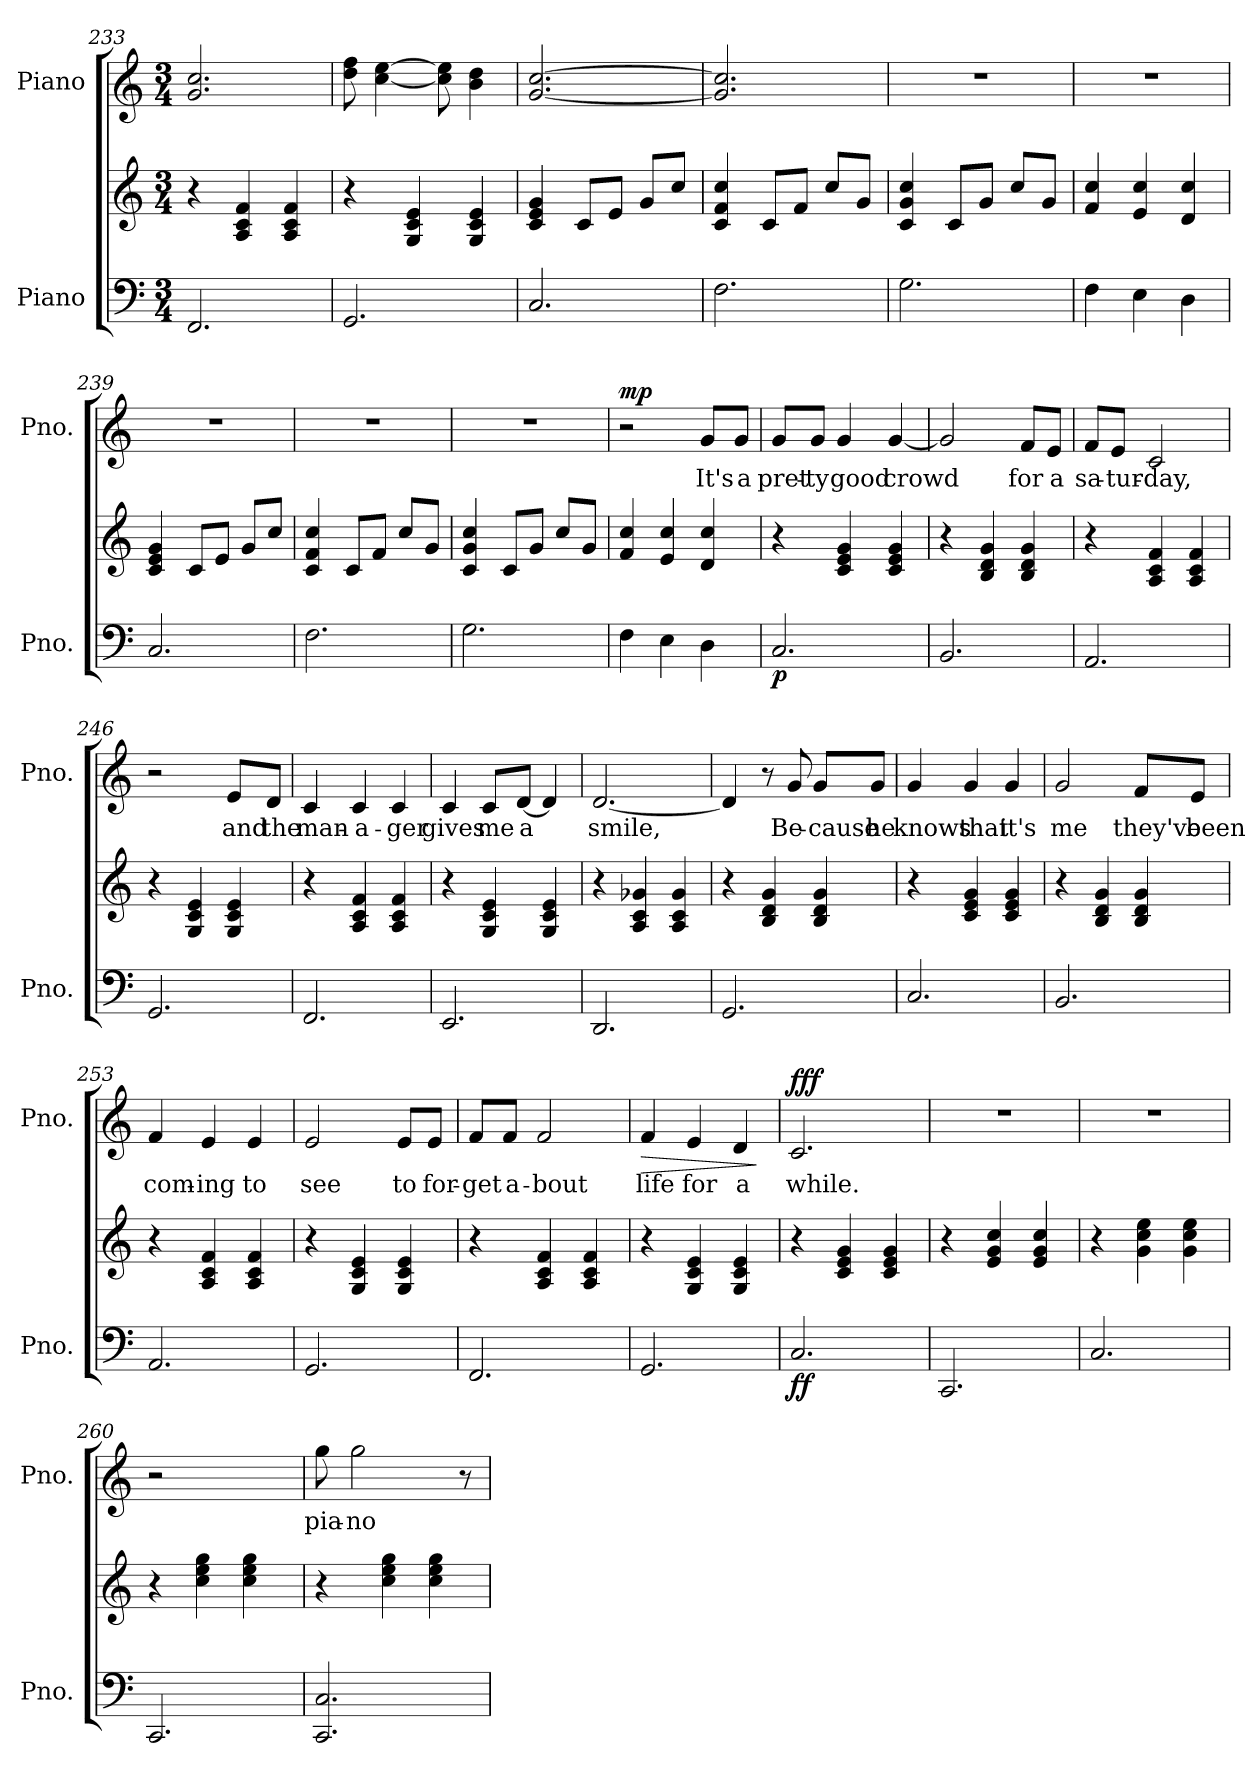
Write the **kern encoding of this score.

**kern	**kern	**dynam	**kern	**text	**dynam
*part2	*part2	*part2	*part1	*part1	*part1
*staff3	*staff2	*staff2/3	*staff1	*staff1	*staff1
*I"Piano	*	*	*I"Piano	*	*
*I'Pno.	*	*	*I'Pno.	*	*
*clefF4	*clefG2	*	*clefG2	*	*
*k[]	*k[]	*	*k[]	*	*
*M3/4	*M3/4	*	*M3/4	*	*
=233	=233	=233	=233	=233	=233
2.FF/	4r	.	2.g/ 2.cc/	.	.
.	4A/ 4c/ 4f/	.	.	.	.
.	4A/ 4c/ 4f/	.	.	.	.
=234	=234	=234	=234	=234	=234
2.GG/	4r	.	8dd\ 8ff\	.	.
.	.	.	[4cc\ [4ee\	.	.
.	4G/ 4c/ 4e/	.	.	.	.
.	.	.	8cc\] 8ee\]	.	.
.	4G/ 4c/ 4e/	.	4b\ 4dd\	.	.
=235	=235	=235	=235	=235	=235
2.C/	4c/ 4e/ 4g/	.	[2.g/ [2.cc/	.	.
.	8c/L	.	.	.	.
.	8e/J	.	.	.	.
.	8g/L	.	.	.	.
.	8cc/J	.	.	.	.
=236	=236	=236	=236	=236	=236
2.F\	4c/ 4f/ 4cc/	.	2.g/] 2.cc/]	.	.
.	8c/L	.	.	.	.
.	8f/J	.	.	.	.
.	8cc/L	.	.	.	.
.	8g/J	.	.	.	.
!!LO:LB:g=z
=237	=237	=237	=237	=237	=237
2.G\	4c/ 4g/ 4cc/	.	2.r	.	.
.	8c/L	.	.	.	.
.	8g/J	.	.	.	.
.	8cc/L	.	.	.	.
.	8g/J	.	.	.	.
=238	=238	=238	=238	=238	=238
4F\	4f/ 4cc/	.	2.r	.	.
4E\	4e/ 4cc/	.	.	.	.
4D\	4d/ 4cc/	.	.	.	.
=239	=239	=239	=239	=239	=239
2.C/	4c/ 4e/ 4g/	.	2.r	.	.
.	8c/L	.	.	.	.
.	8e/J	.	.	.	.
.	8g/L	.	.	.	.
.	8cc/J	.	.	.	.
=240	=240	=240	=240	=240	=240
2.F\	4c/ 4f/ 4cc/	.	2.r	.	.
.	8c/L	.	.	.	.
.	8f/J	.	.	.	.
.	8cc/L	.	.	.	.
.	8g/J	.	.	.	.
=241	=241	=241	=241	=241	=241
2.G\	4c/ 4g/ 4cc/	.	2.r	.	.
.	8c/L	.	.	.	.
.	8g/J	.	.	.	.
.	8cc/L	.	.	.	.
.	8g/J	.	.	.	.
=242	=242	=242	=242	=242	=242
!	!	!	!	!	!LO:DY:b
4F\	4f/ 4cc/	.	2r	.	mp
4E\	4e/ 4cc/	.	.	.	.
4D\	4d/ 4cc/	.	8g/L	It's	.
.	.	.	8g/J	a	.
=243	=243	=243	=243	=243	=243
!	!	!LO:DY:b=2	!	!	!
2.C/	4r	p	8g/L	pret-	.
.	.	.	8g/J	-ty	.
.	4c/ 4e/ 4g/	.	4g/	good	.
.	4c/ 4e/ 4g/	.	[4g/	crowd	.
!!LO:PB:g=z
=244	=244	=244	=244	=244	=244
2.BB/	4r	.	2g/]	.	.
.	4B/ 4d/ 4g/	.	.	.	.
.	4B/ 4d/ 4g/	.	8f/L	for	.
.	.	.	8e/J	a	.
=245	=245	=245	=245	=245	=245
2.AA/	4r	.	8f/L	sa-	.
.	.	.	8e/J	-tur-	.
.	4A/ 4c/ 4f/	.	2c/	-day,	.
.	4A/ 4c/ 4f/	.	.	.	.
=246	=246	=246	=246	=246	=246
2.GG/	4r	.	2r	.	.
.	4G/ 4c/ 4e/	.	.	.	.
.	4G/ 4c/ 4e/	.	8e/L	and	.
.	.	.	8d/J	the	.
=247	=247	=247	=247	=247	=247
2.FF/	4r	.	4c/	man-	.
.	4A/ 4c/ 4f/	.	4c/	-a-	.
.	4A/ 4c/ 4f/	.	4c/	ger	.
=248	=248	=248	=248	=248	=248
2.EE/	4r	.	4c/	gives	.
.	4G/ 4c/ 4e/	.	8c/L	me	.
.	.	.	[8d/J	a	.
.	4G/ 4c/ 4e/	.	4d/]	.	.
=249	=249	=249	=249	=249	=249
2.DD/	4r	.	[2.d/	smile,	.
.	4A/ 4c/ 4g-X/	.	.	.	.
.	4A/ 4c/ 4g-/	.	.	.	.
!!LO:LB:g=z
=250	=250	=250	=250	=250	=250
2.GG/	4r	.	4d/]	.	.
.	4B/ 4d/ 4g/	.	8r	.	.
.	.	.	8g/	Be-	.
.	4B/ 4d/ 4g/	.	8g/L	-cause	.
.	.	.	8g/J	he	.
=251	=251	=251	=251	=251	=251
2.C/	4r	.	4g/	knows	.
.	4c/ 4e/ 4g/	.	4g/	that	.
.	4c/ 4e/ 4g/	.	4g/	it's	.
=252	=252	=252	=252	=252	=252
2.BB/	4r	.	2g/	me	.
.	4B/ 4d/ 4g/	.	.	.	.
.	4B/ 4d/ 4g/	.	8f/L	they've	.
.	.	.	8e/J	been	.
=253	=253	=253	=253	=253	=253
2.AA/	4r	.	4f/	com-	.
.	4A/ 4c/ 4f/	.	4e/	-ing	.
.	4A/ 4c/ 4f/	.	4e/	to	.
=254	=254	=254	=254	=254	=254
2.GG/	4r	.	2e/	see	.
.	4G/ 4c/ 4e/	.	.	.	.
.	4G/ 4c/ 4e/	.	8e/L	to	.
.	.	.	8e/J	for-	.
=255	=255	=255	=255	=255	=255
2.FF/	4r	.	8f/L	-get	.
.	.	.	8f/J	a-	.
.	4A/ 4c/ 4f/	.	2f/	-bout	.
.	4A/ 4c/ 4f/	.	.	.	.
!!LO:LB:g=z
=256	=256	=256	=256	=256	=256
!	!	!	!	!	!LO:HP:b
2.GG/	4r	.	4f/	life	>
.	4G/ 4c/ 4e/	.	4e/	for	.
.	4G/ 4c/ 4e/	.	4d/	a	.
.	.	.	.	.	]
=257	=257	=257	=257	=257	=257
!	!	!LO:DY:b=2	!	!	!LO:DY:b
2.C/	4r	ff	2.c/	while.	fff
.	4c/ 4e/ 4g/	.	.	.	.
.	4c/ 4e/ 4g/	.	.	.	.
=258	=258	=258	=258	=258	=258
2.CC/	4r	.	2.r	.	.
.	4e/ 4g/ 4cc/	.	.	.	.
.	4e/ 4g/ 4cc/	.	.	.	.
=259	=259	=259	=259	=259	=259
2.C/	4r	.	2.r	.	.
.	4g\ 4cc\ 4ee\	.	.	.	.
.	4g\ 4cc\ 4ee\	.	.	.	.
=260	=260	=260	=260	=260	=260
2.CC/	4r	.	2r	.	.
.	4cc\ 4ee\ 4gg\	.	.	.	.
.	4cc\ 4ee\ 4gg\	.	8gg\Lyy	And	.
.	.	.	8gg\J	the	.
=261	=261	=261	=261	=261	=261
2.CC/ 2.C/	4r	.	8gg\	pia-	.
.	.	.	2gg\	-no	.
.	4cc\ 4ee\ 4gg\	.	.	.	.
.	4cc\ 4ee\ 4gg\	.	.	.	.
.	.	.	8r	.	.
=	=	=	=	=	=
*-	*-	*-	*-	*-	*-
